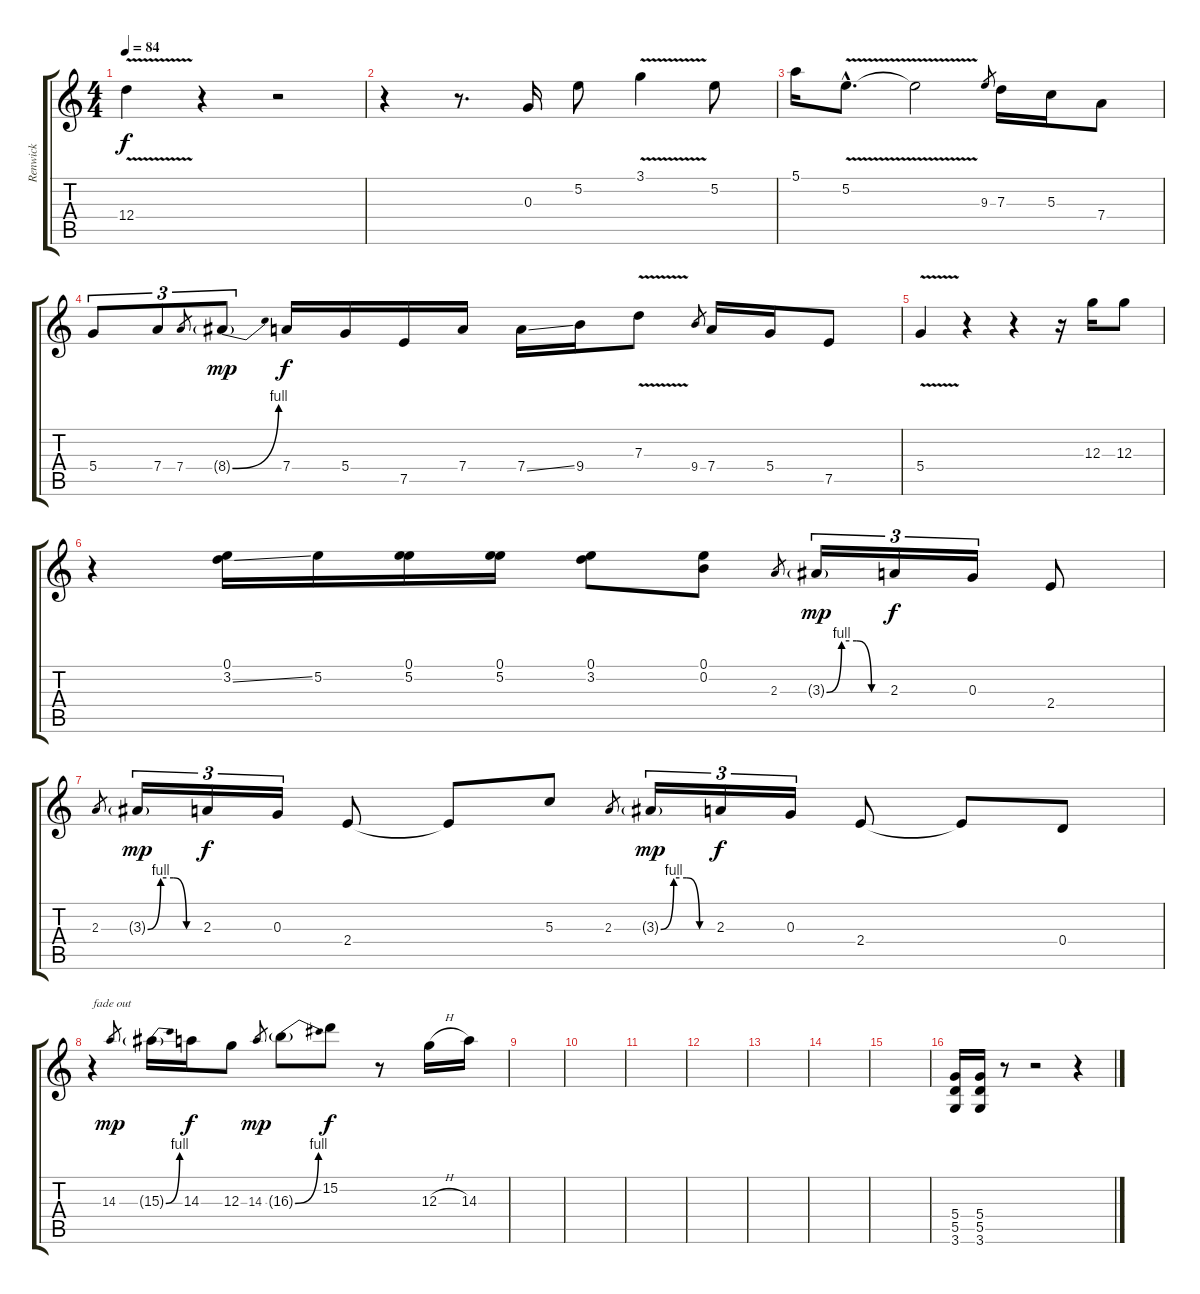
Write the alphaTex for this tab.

\track ("Renwick" "Renwick") {instrument distortionguitar}
\staff {score tabs}
\tuning (E4 B3 G3 D3 A2 E2) {hide}
\ts (4 4)
\tempo 84
\clef g2
\ks c
12.4{v}.4{dy f} r.4 r.2 |
r.4 r.8{d} 0.3.16 5.2.8 3.1{v}.4 5.2.8 |
5.1.16 5.2{v hac}.8{d} 5.2{v t}.2 9.3.8{gr} 7.3.16 5.3.16 7.4.8 |
5.4.8{tu (3 2)} 7.4.8{tu (3 2)} 7.4.8{gr} 8.4{be (bend 0 0 60 4) g}.8{tu (3 2) dy mp} 7.4.16{dy f} 5.4.16 7.5.16 7.4.16 7.4{ss}.16 9.4.16 7.3{v}.8 9.4.8{gr} 7.4.16 5.4.16 7.5.8 |
5.4{v}.4 r.4 r.4 r.16 12.3.16{instrument electricguitarmuted} 12.3.8 |
r.4{instrument distortionguitar} (0.1 3.2{ss}).16 5.2.16 (0.1 5.2).16 (0.1 5.2).16 (0.1 3.2).8 (0.1 0.2).8 2.3.8{gr} 3.3{be (custom 0 0 15 4 30 4 45 0 60 0) g}.16{tu (3 2) dy mp} 2.3.16{tu (3 2) dy f} 0.3.16{tu (3 2)} 2.4.8 |
2.3.8{gr} 3.3{be (custom 0 0 15 4 30 4 45 0 60 0) g}.16{tu (3 2) dy mp} 2.3.16{tu (3 2) dy f} 0.3.16{tu (3 2)} 2.4.8 2.4{t}.8 5.3.8 2.3.8{gr} 3.3{be (custom 0 0 15 4 30 4 45 0 60 0) g}.16{tu (3 2) dy mp} 2.3.16{tu (3 2) dy f} 0.3.16{tu (3 2)} 2.4.8 2.4{t}.8 0.4.8 |
r.4{txt "fade out"} 14.3.8{gr dy mp} 15.3{be (bend 0 0 60 4) g}.16 14.3.16{dy f} 12.3.8 14.3.8{gr dy mp} 16.3{be (bend 0 0 60 4) g}.8 15.2.8{dy f} r.8 12.3{h}.16 14.3.16 |
|
|
|
|
|
|
|
(5.4 5.5 3.6).16 (5.4 5.5 3.6).16 r.8 r.2 r.4
